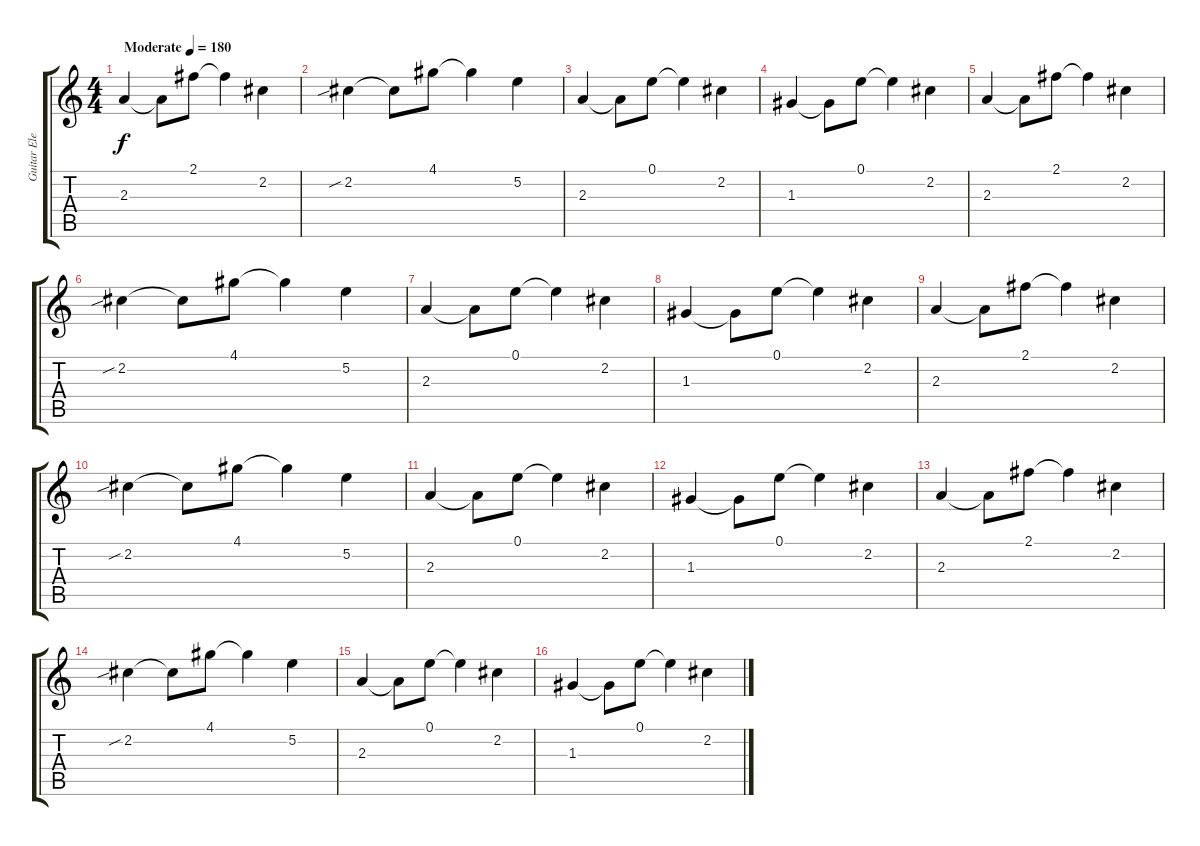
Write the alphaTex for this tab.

\track ("Guitar Electrique" "Guitar Ele") {instrument distortionguitar}
\staff {score tabs}
\tuning (E4 B3 G3 D3 A2 E2) {hide}
\ts (4 4)
\tempo (180 "Moderate")
\clef g2
\ks c
2.3.4{dy f instrument distortionguitar} 2.3{t}.8 2.1.8 2.1{t}.4 2.2.4 |
2.2{sib}.4 2.2{t}.8 4.1.8 4.1{t}.4 5.2.4 |
2.3.4 2.3{t}.8 0.1.8 0.1{t}.4 2.2.4 |
1.3.4 1.3{t}.8 0.1.8 0.1{t}.4 2.2.4 |
2.3.4 2.3{t}.8 2.1.8 2.1{t}.4 2.2.4 |
2.2{sib}.4 2.2{t}.8 4.1.8 4.1{t}.4 5.2.4 |
2.3.4 2.3{t}.8 0.1.8 0.1{t}.4 2.2.4 |
1.3.4 1.3{t}.8 0.1.8 0.1{t}.4 2.2.4 |
2.3.4 2.3{t}.8 2.1.8 2.1{t}.4 2.2.4 |
2.2{sib}.4 2.2{t}.8 4.1.8 4.1{t}.4 5.2.4 |
2.3.4 2.3{t}.8 0.1.8 0.1{t}.4 2.2.4 |
1.3.4 1.3{t}.8 0.1.8 0.1{t}.4 2.2.4 |
2.3.4 2.3{t}.8 2.1.8 2.1{t}.4 2.2.4 |
2.2{sib}.4 2.2{t}.8 4.1.8 4.1{t}.4 5.2.4 |
2.3.4 2.3{t}.8 0.1.8 0.1{t}.4 2.2.4 |
1.3.4 1.3{t}.8 0.1.8 0.1{t}.4 2.2.4
